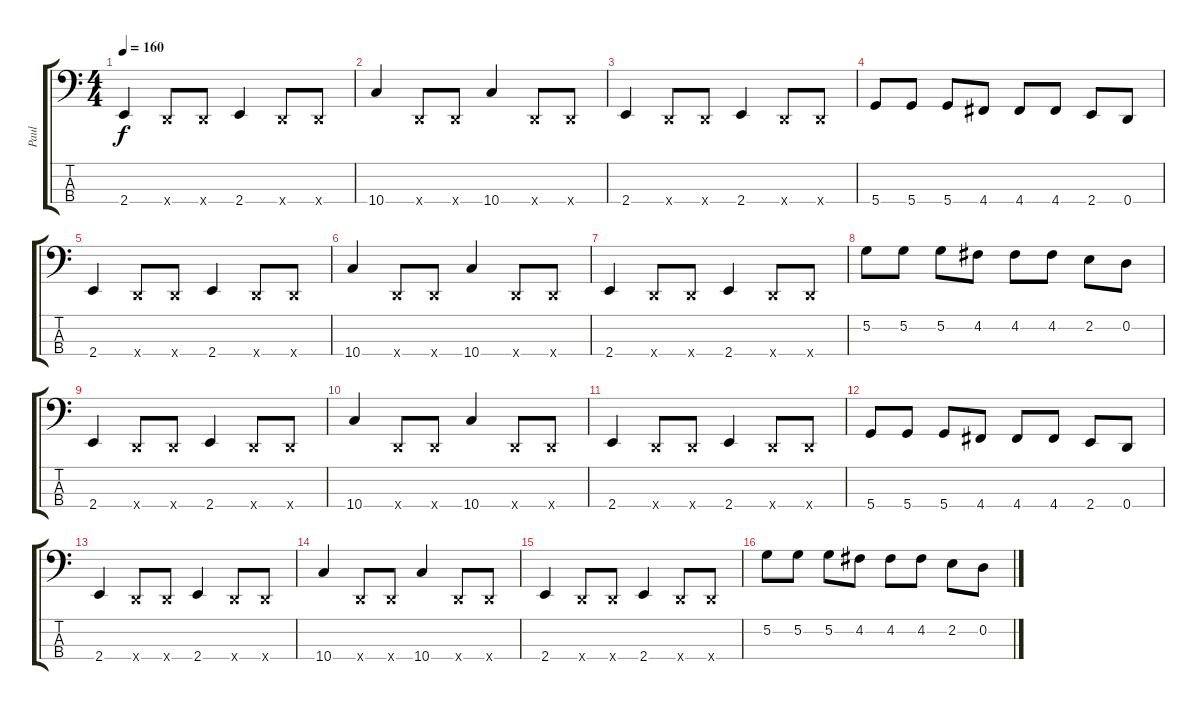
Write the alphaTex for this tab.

\track ("Paul" "Paul") {instrument electricbassfinger}
\staff {score tabs}
\tuning (G2 D2 A1 D1) {hide}
\ts (4 4)
\tempo 160
\clef f4
\ks c
2.4.4{dy f} 0.4{x}.8 0.4{x}.8 2.4.4 0.4{x}.8 0.4{x}.8 |
10.4.4 0.4{x}.8 0.4{x}.8 10.4.4 0.4{x}.8 0.4{x}.8 |
2.4.4 0.4{x}.8 0.4{x}.8 2.4.4 0.4{x}.8 0.4{x}.8 |
5.4.8 5.4.8 5.4.8 4.4.8 4.4.8 4.4.8 2.4.8 0.4.8 |
2.4.4 0.4{x}.8 0.4{x}.8 2.4.4 0.4{x}.8 0.4{x}.8 |
10.4.4 0.4{x}.8 0.4{x}.8 10.4.4 0.4{x}.8 0.4{x}.8 |
2.4.4 0.4{x}.8 0.4{x}.8 2.4.4 0.4{x}.8 0.4{x}.8 |
5.2.8 5.2.8 5.2.8 4.2.8 4.2.8 4.2.8 2.2.8 0.2.8 |
2.4.4 0.4{x}.8 0.4{x}.8 2.4.4 0.4{x}.8 0.4{x}.8 |
10.4.4 0.4{x}.8 0.4{x}.8 10.4.4 0.4{x}.8 0.4{x}.8 |
2.4.4 0.4{x}.8 0.4{x}.8 2.4.4 0.4{x}.8 0.4{x}.8 |
5.4.8 5.4.8 5.4.8 4.4.8 4.4.8 4.4.8 2.4.8 0.4.8 |
2.4.4 0.4{x}.8 0.4{x}.8 2.4.4 0.4{x}.8 0.4{x}.8 |
10.4.4 0.4{x}.8 0.4{x}.8 10.4.4 0.4{x}.8 0.4{x}.8 |
2.4.4 0.4{x}.8 0.4{x}.8 2.4.4 0.4{x}.8 0.4{x}.8 |
5.2.8 5.2.8 5.2.8 4.2.8 4.2.8 4.2.8 2.2.8 0.2.8
